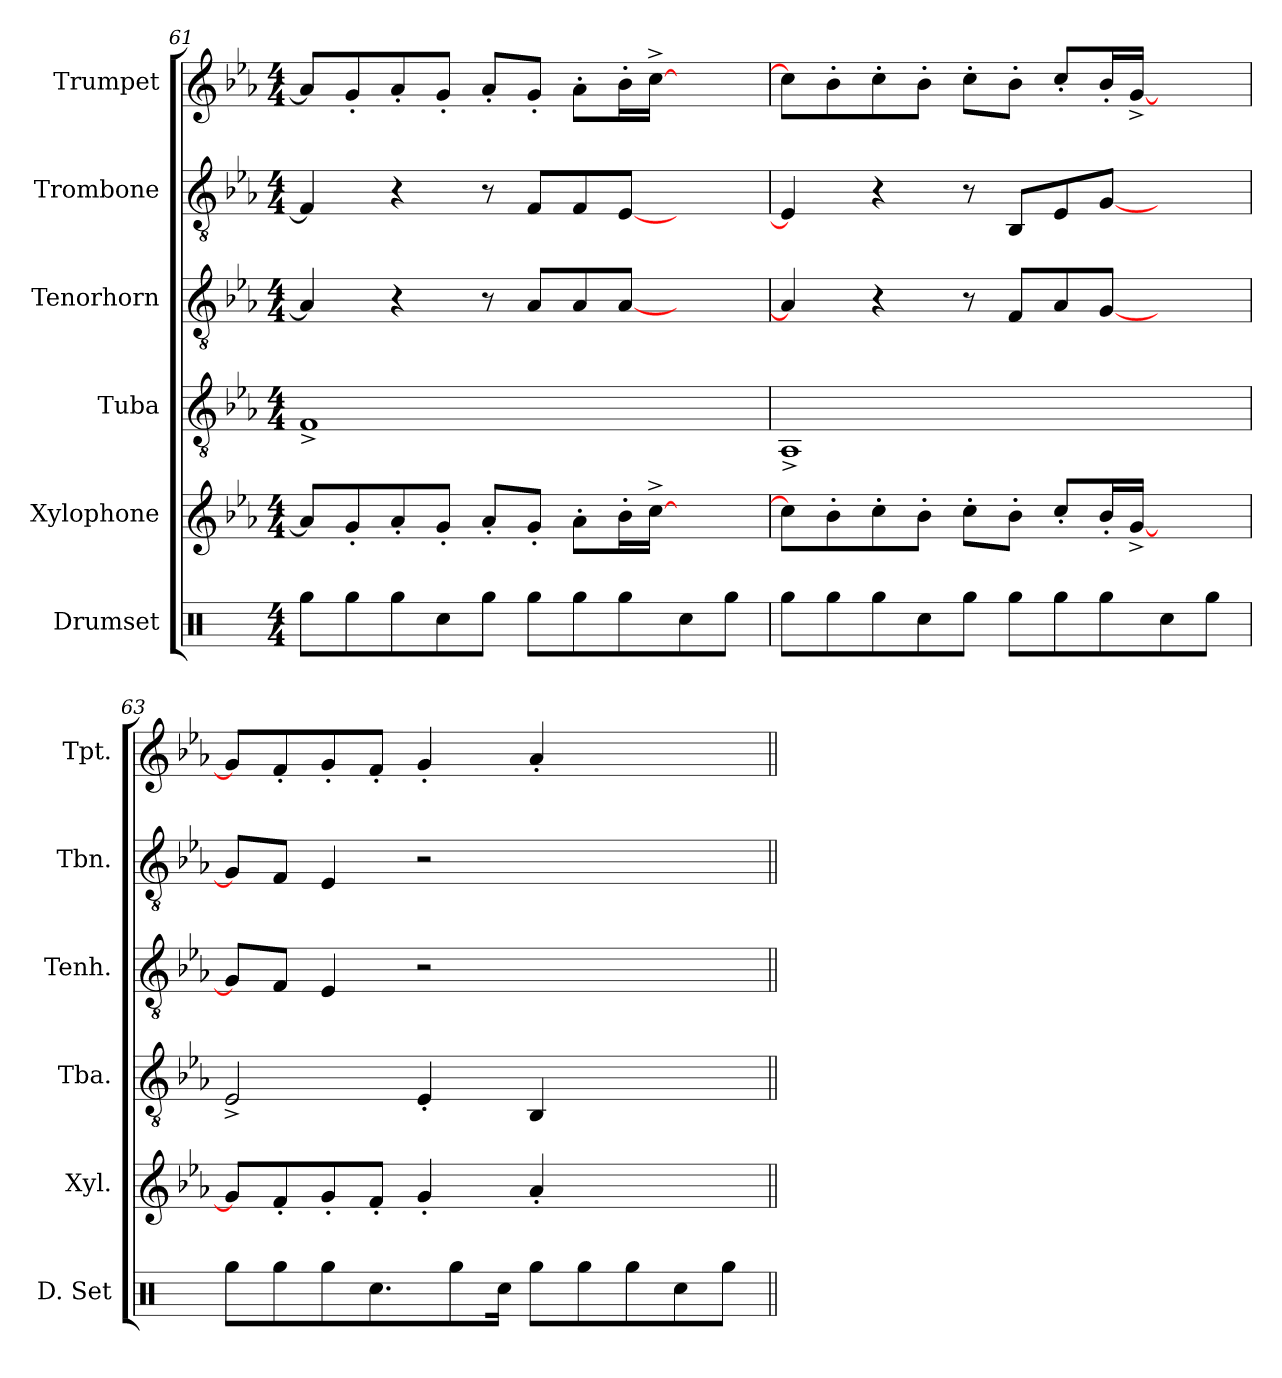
**kern	**kern	**kern	**kern	**kern	**kern
*part6	*part5	*part4	*part3	*part2	*part1
*staff6	*staff5	*staff4	*staff3	*staff2	*staff1
*I"Drumset	*I"Xylophone	*I"Tuba	*I"Tenorhorn	*I"Trombone	*I"Trumpet
*I'D. Set	*I'Xyl.	*I'Tba.	*I'Tenh.	*I'Tbn.	*I'Tpt.
*clefX	*clefG2	*clefGv2	*clefGv2	*clefGv2	*clefG2
*	*ITrd-7c-12	*	*	*	*
*k[]	*k[b-e-a-]	*k[b-e-a-]	*k[b-e-a-]	*k[b-e-a-]	*k[b-e-a-]
*M4/4	*M4/4	*M4/4	*M4/4	*M4/4	*M4/4
=61	=61	=61	=61	=61	=61
8RggL	8aa-L]	1F^	4A-]	4F]	8a-L]
8Rgg	8gg'	.	.	.	8g'
8Rgg	8aa-'	.	4r	4r	8a-'
8Rcc	8gg'J	.	.	.	8g'J
8RggJ	8aa-'L	.	8r	8r	8a-'L
8RggL	8gg'J	.	8A-L	8FL	8g'J
8Rgg	8aa-'L	.	8A-	8F	8a-'L
8Rgg	16bb-'L	.	[8A-J	[8E-J	16b-'L
.	[16ccc^JJ	.	.	.	[16cc^JJ
8Rcc	4ryy	4ryy	4ryy	4ryy	4ryy
8RggJ	.	.	.	.	.
=62	=62	=62	=62	=62	=62
8RggL	8cccL]	1AA-^	4A-]	4E-]	8ccL]
8Rgg	8bb-'	.	.	.	8b-'
8Rgg	8ccc'	.	4r	4r	8cc'
8Rcc	8bb-'J	.	.	.	8b-'J
8RggJ	8ccc'L	.	8r	8r	8cc'L
8RggL	8bb-'J	.	8FL	8BB-L	8b-'J
8Rgg	8ccc'L	.	8A-	8E-	8cc'L
8Rgg	16bb-'L	.	[8GJ	[8GJ	16b-'L
.	[16gg^JJ	.	.	.	[16g^JJ
8Rcc	4ryy	4ryy	4ryy	4ryy	4ryy
8RggJ	.	.	.	.	.
=63	=63	=63	=63	=63	=63
8RggL	8ggL]	2E-^	8GL]	8GL]	8gL]
8Rgg	8ff'	.	8FJ	8FJ	8f'
8Rgg	8gg'	.	4E-	4E-	8g'
8.RccL	8ff'J	.	.	.	8f'J
.	4gg'	4E-'	2r	2r	4g'
8RggJ	.	.	.	.	.
16RccJk	.	.	.	.	.
8RggL	4aa-'	4BB-	.	.	4a-'
8Rgg	.	.	.	.	.
8Rgg	4.ryy	4.ryy	4.ryy	4.ryy	4.ryy
8Rcc	.	.	.	.	.
8RggJ	.	.	.	.	.
=||	=||	=||	=||	=||	=||
*-	*-	*-	*-	*-	*-
